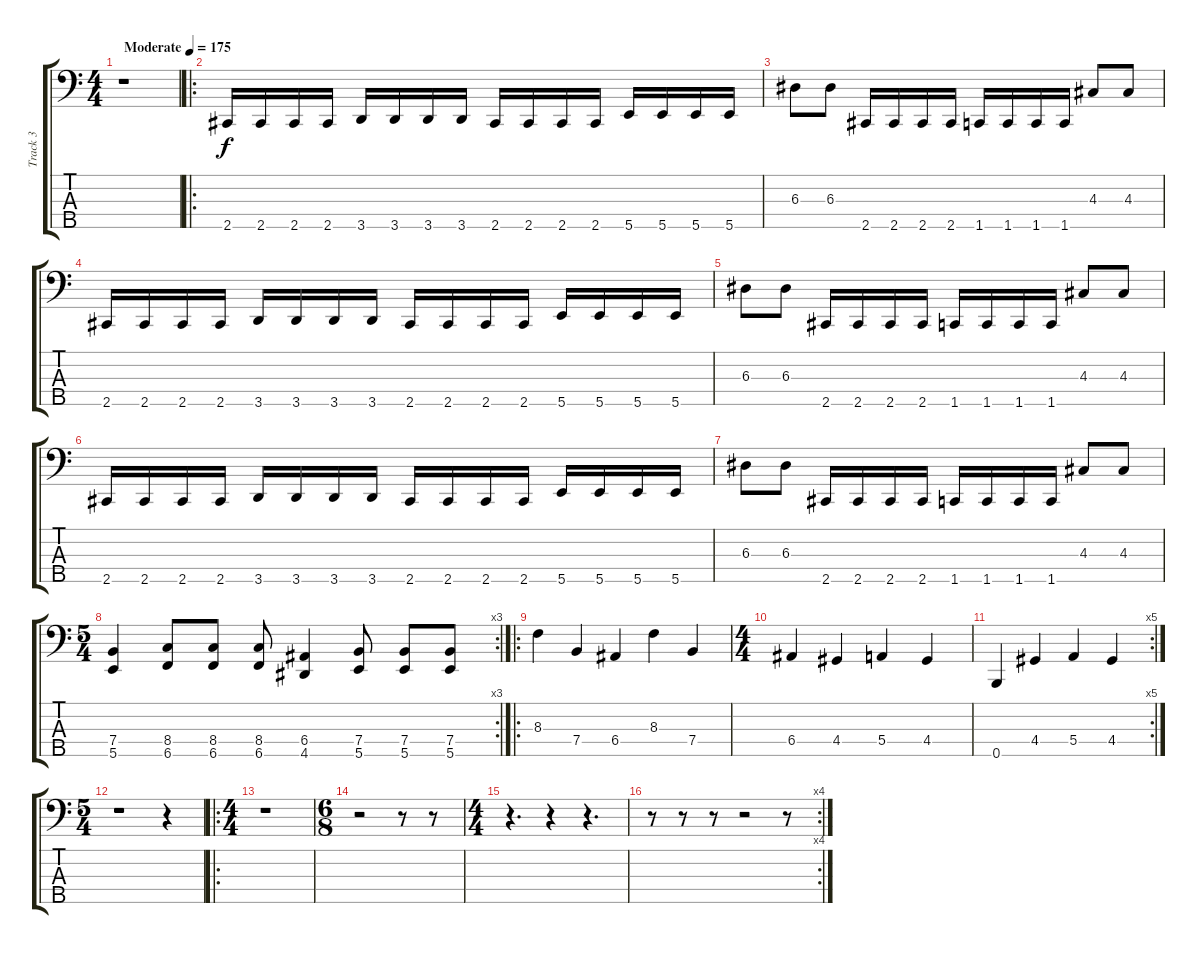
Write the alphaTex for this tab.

\track ("Track 3" "Track 3") {instrument electricbasspick}
\staff {score tabs}
\tuning (G2 D2 A1 E1 B0) {hide}
\ts (4 4)
\tempo (175 "Moderate")
\clef f4
\ks c
r.1{dy f instrument electricbasspick} |
\ro
2.5.16 2.5.16 2.5.16 2.5.16 3.5.16 3.5.16 3.5.16 3.5.16 2.5.16 2.5.16 2.5.16 2.5.16 5.5.16 5.5.16 5.5.16 5.5.16 |
6.3.8 6.3.8 2.5.16 2.5.16 2.5.16 2.5.16 1.5.16 1.5.16 1.5.16 1.5.16 4.3.8 4.3.8 |
2.5.16 2.5.16 2.5.16 2.5.16 3.5.16 3.5.16 3.5.16 3.5.16 2.5.16 2.5.16 2.5.16 2.5.16 5.5.16 5.5.16 5.5.16 5.5.16 |
6.3.8 6.3.8 2.5.16 2.5.16 2.5.16 2.5.16 1.5.16 1.5.16 1.5.16 1.5.16 4.3.8 4.3.8 |
2.5.16 2.5.16 2.5.16 2.5.16 3.5.16 3.5.16 3.5.16 3.5.16 2.5.16 2.5.16 2.5.16 2.5.16 5.5.16 5.5.16 5.5.16 5.5.16 |
6.3.8 6.3.8 2.5.16 2.5.16 2.5.16 2.5.16 1.5.16 1.5.16 1.5.16 1.5.16 4.3.8 4.3.8 |
\rc 3
\ts (5 4)
(7.4 5.5).4 (8.4 6.5).8 (8.4 6.5).8 (8.4 6.5).8 (6.4 4.5).4 (7.4 5.5).8 (7.4 5.5).8 (7.4 5.5).8 |
\ro
8.3.4 7.4.4 6.4.4 8.3.4 7.4.4 |
\ts (4 4)
6.4.4 4.4.4 5.4.4 4.4.4 |
\rc 5
0.5.4 4.4.4 5.4.4 4.4.4 |
\ts (5 4)
r.1 r.4 |
\ro
\ts (4 4)
r.1 |
\ts (6 8)
r.2 r.8 r.8 |
\ts (4 4)
r.4{d} r.4 r.4{d} |
\rc 4
r.8 r.8 r.8 r.2 r.8
